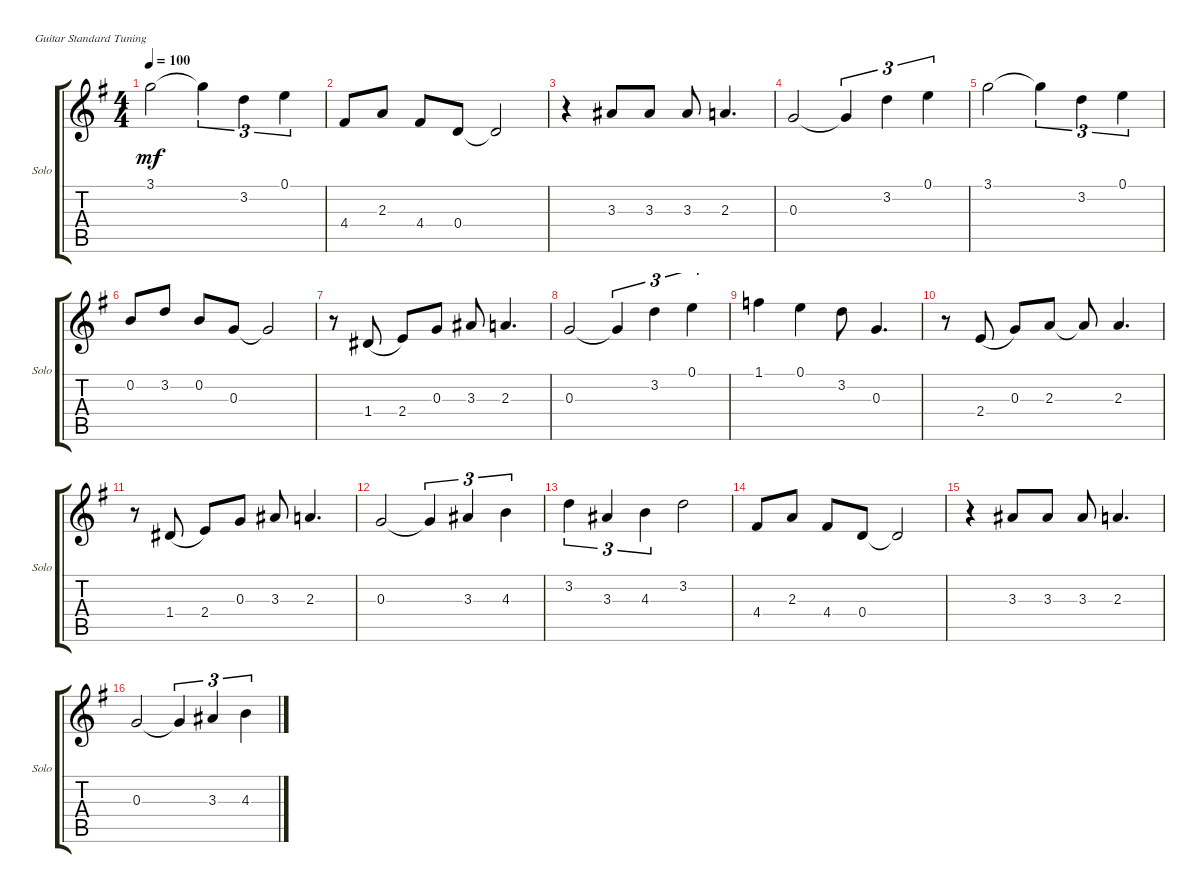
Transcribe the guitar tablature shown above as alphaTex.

\defaultSystemsLayout 4
\bracketExtendMode groupsimilarinstruments
\useSystemSignSeparator
\singleTrackTrackNamePolicy allsystems
\multiTrackTrackNamePolicy allsystems
\firstSystemTrackNameOrientation horizontal
\otherSystemsTrackNameOrientation horizontal
\track ("Steel Guitar" "Solo") {instrument acousticguitarsteel}
\staff {score tabs}
\tuning (E4 B3 G3 D3 A2 E2)
\ts (4 4)
\tempo 100
\clef g2
\ks eminor
3.1.2{dy mf} 3.1{t}.4{tu (3 2)} 3.2.4{tu (3 2)} 0.1.4{tu (3 2)} |
4.4.8 2.3.8 4.4.8 0.4.8 0.4{t}.2 |
r.4 3.3.8 3.3.8 3.3.8 2.3.4{d} |
0.3.2 0.3{t}.4{tu (3 2)} 3.2.4{tu (3 2)} 0.1.4{tu (3 2)} |
3.1.2 3.1{t}.4{tu (3 2)} 3.2.4{tu (3 2)} 0.1.4{tu (3 2)} |
0.2.8{beam invert} 3.2.8 0.2.8 0.3.8 0.3{t}.2 |
r.8 1.4.8{legatoorigin} 2.4.8 0.3.8 3.3.8 2.3.4{d} |
0.3.2 0.3{t}.4{tu (3 2)} 3.2.4{tu (3 2)} 0.1.4{tu (3 2)} |
1.1.4 0.1.4 3.2.8 0.3.4{d} |
r.8 2.4.8{legatoorigin} 0.3.8 2.3.8 2.3{t}.8 2.3.4{d} |
r.8 1.4.8{legatoorigin} 2.4.8 0.3.8 3.3.8 2.3.4{d} |
0.3.2 0.3{t}.4{tu (3 2)} 3.3.4{tu (3 2)} 4.3.4{tu (3 2)} |
3.2.4{tu (3 2)} 3.3.4{tu (3 2)} 4.3.4{tu (3 2)} 3.2.2 |
4.4.8 2.3.8 4.4.8 0.4.8 0.4{t}.2 |
r.4 3.3.8 3.3.8 3.3.8 2.3.4{d} |
0.3.2 0.3{t}.4{tu (3 2)} 3.3.4{tu (3 2)} 4.3.4{tu (3 2)}
